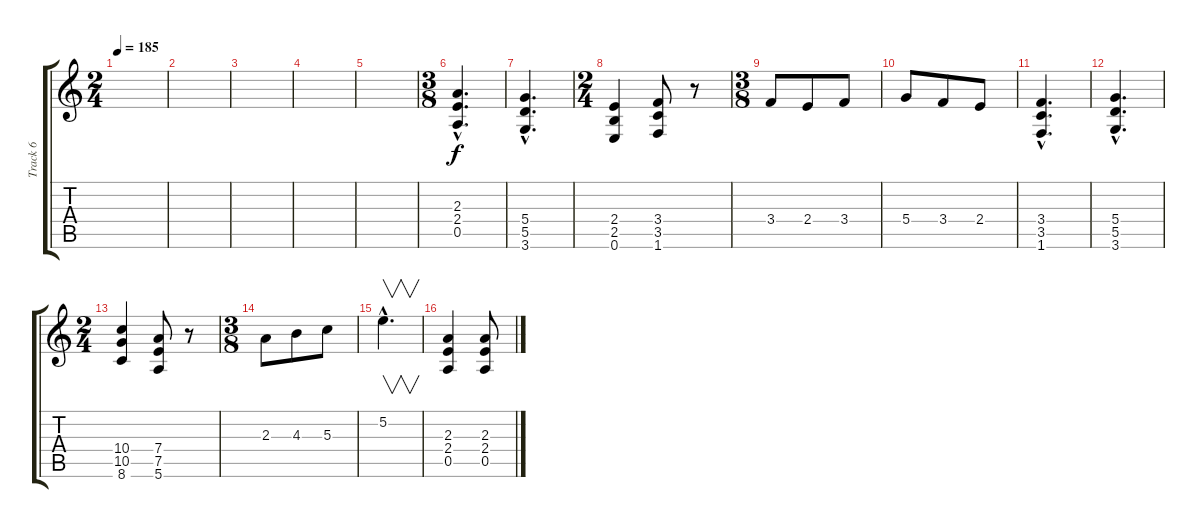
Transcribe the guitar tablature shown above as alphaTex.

\track ("Track 6" "Track 6") {instrument distortionguitar}
\staff {score tabs}
\tuning (E4 B3 G3 D3 A2 E2) {hide}
\ts (2 4)
\tempo 185
\clef g2
\ks c
|
|
|
|
|
\ts (3 8)
(2.3{hac} 2.4{hac} 0.5{hac}).4{d} |
(5.4{hac} 5.5{hac} 3.6{hac}).4{d} |
\ts (2 4)
(2.4 2.5 0.6).4 (3.4 3.5 1.6).8 r.8 |
\ts (3 8)
3.4.8 2.4.8 3.4.8 |
5.4.8 3.4.8 2.4.8 |
(3.4{hac} 3.5{hac} 1.6{hac}).4{d} |
(5.4{hac} 5.5{hac} 3.6{hac}).4{d} |
\ts (2 4)
(10.4 10.5 8.6).4 (7.4 7.5 5.6).8 r.8 |
\ts (3 8)
2.3.8 4.3.8 5.3.8 |
5.2{hac}.4{v d} |
(2.3 2.4 0.5).4 (2.3 2.4 0.5).8
